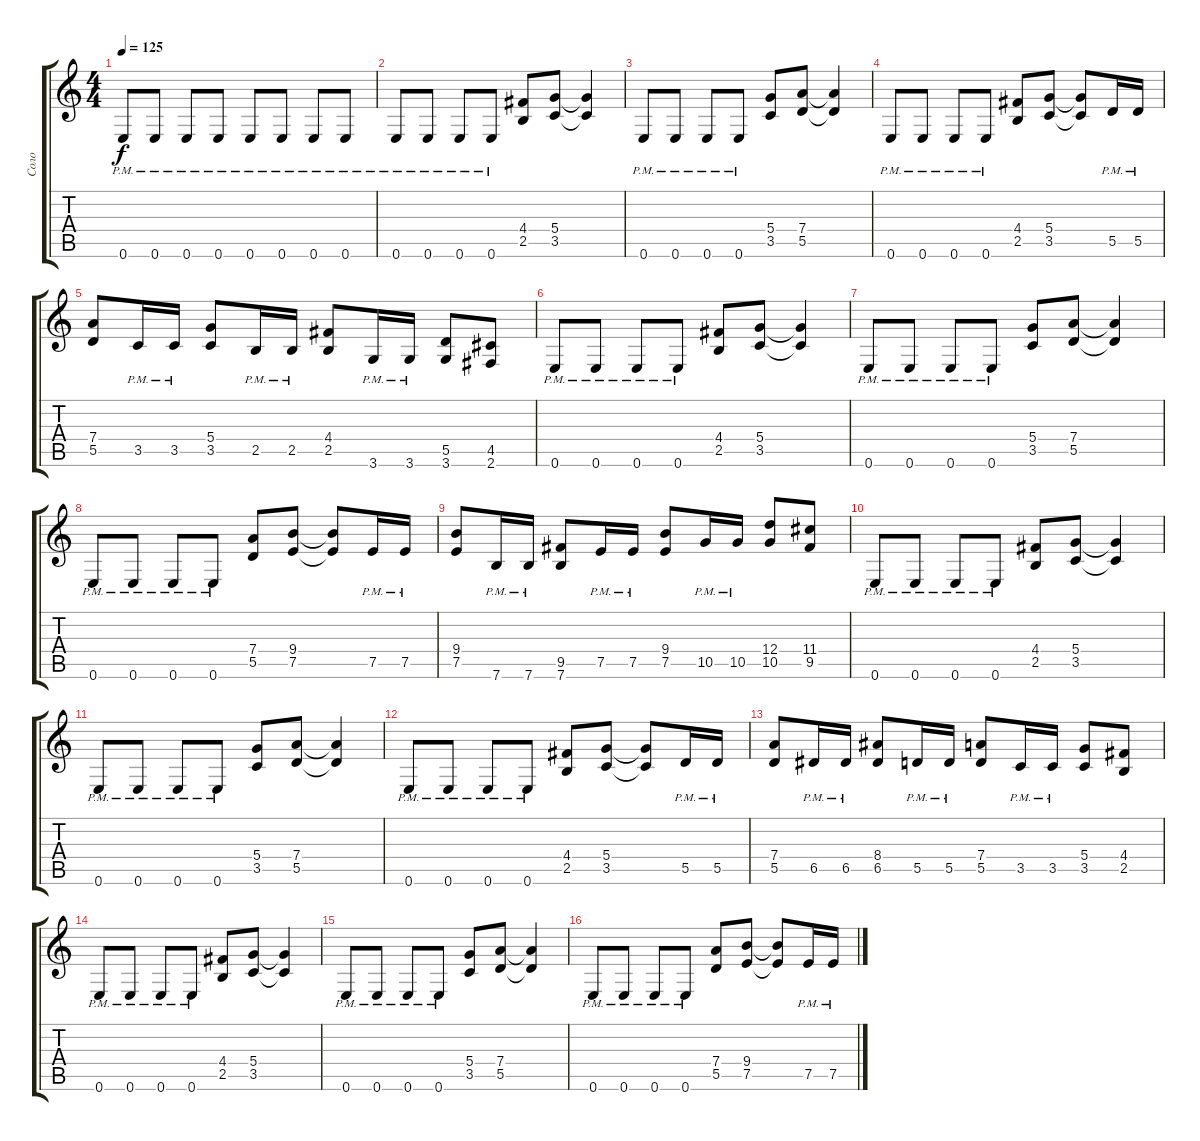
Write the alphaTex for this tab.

\track ("Соло" "Соло") {instrument acousticguitarsteel}
\staff {score tabs}
\tuning (E4 B3 G3 D3 A2 E2) {hide}
\ts (4 4)
\tempo 125
\clef g2
\ks c
0.6{pm}.8{dy f} 0.6{pm}.8 0.6{pm}.8 0.6{pm}.8 0.6{pm}.8 0.6{pm}.8 0.6{pm}.8 0.6{pm}.8 |
0.6{pm}.8 0.6{pm}.8 0.6{pm}.8 0.6{pm}.8 (4.4 2.5).8 (5.4 3.5).8 (5.4{t} 3.5{t}).4 |
0.6{pm}.8 0.6{pm}.8 0.6{pm}.8 0.6{pm}.8 (5.4 3.5).8 (7.4 5.5).8 (7.4{t} 5.5{t}).4 |
0.6{pm}.8 0.6{pm}.8 0.6{pm}.8 0.6{pm}.8 (4.4 2.5).8 (5.4 3.5).8 (5.4{t} 3.5{t}).8 5.5{pm}.16 5.5{pm}.16 |
(7.4 5.5).8 3.5{pm}.16 3.5{pm}.16 (5.4 3.5).8 2.5{pm}.16 2.5{pm}.16 (4.4 2.5).8 3.6{pm}.16 3.6{pm}.16 (5.5 3.6).8 (4.5 2.6).8 |
0.6{pm}.8 0.6{pm}.8 0.6{pm}.8 0.6{pm}.8 (4.4 2.5).8 (5.4 3.5).8 (5.4{t} 3.5{t}).4 |
0.6{pm}.8 0.6{pm}.8 0.6{pm}.8 0.6{pm}.8 (5.4 3.5).8 (7.4 5.5).8 (7.4{t} 5.5{t}).4 |
0.6{pm}.8 0.6{pm}.8 0.6{pm}.8 0.6{pm}.8 (7.4 5.5).8 (9.4 7.5).8 (9.4{t} 7.5{t}).8 7.5{pm}.16 7.5{pm}.16 |
(9.4 7.5).8 7.6{pm}.16 7.6{pm}.16 (9.5 7.6).8 7.5{pm}.16 7.5{pm}.16 (9.4 7.5).8 10.5{pm}.16 10.5{pm}.16 (12.4 10.5).8 (11.4 9.5).8 |
0.6{pm}.8 0.6{pm}.8 0.6{pm}.8 0.6{pm}.8 (4.4 2.5).8 (5.4 3.5).8 (5.4{t} 3.5{t}).4 |
0.6{pm}.8 0.6{pm}.8 0.6{pm}.8 0.6{pm}.8 (5.4 3.5).8 (7.4 5.5).8 (7.4{t} 5.5{t}).4 |
0.6{pm}.8 0.6{pm}.8 0.6{pm}.8 0.6{pm}.8 (4.4 2.5).8 (5.4 3.5).8 (5.4{t} 3.5{t}).8 5.5{pm}.16 5.5{pm}.16 |
(7.4 5.5).8 6.5{pm}.16 6.5{pm}.16 (8.4 6.5).8 5.5{pm}.16 5.5{pm}.16 (7.4 5.5).8 3.5{pm}.16 3.5{pm}.16 (5.4 3.5).8 (4.4 2.5).8 |
0.6{pm}.8 0.6{pm}.8 0.6{pm}.8 0.6{pm}.8 (4.4 2.5).8 (5.4 3.5).8 (5.4{t} 3.5{t}).4 |
0.6{pm}.8 0.6{pm}.8 0.6{pm}.8 0.6{pm}.8 (5.4 3.5).8 (7.4 5.5).8 (7.4{t} 5.5{t}).4 |
0.6{pm}.8 0.6{pm}.8 0.6{pm}.8 0.6{pm}.8 (7.4 5.5).8 (9.4 7.5).8 (9.4{t} 7.5{t}).8 7.5{pm}.16 7.5{pm}.16
